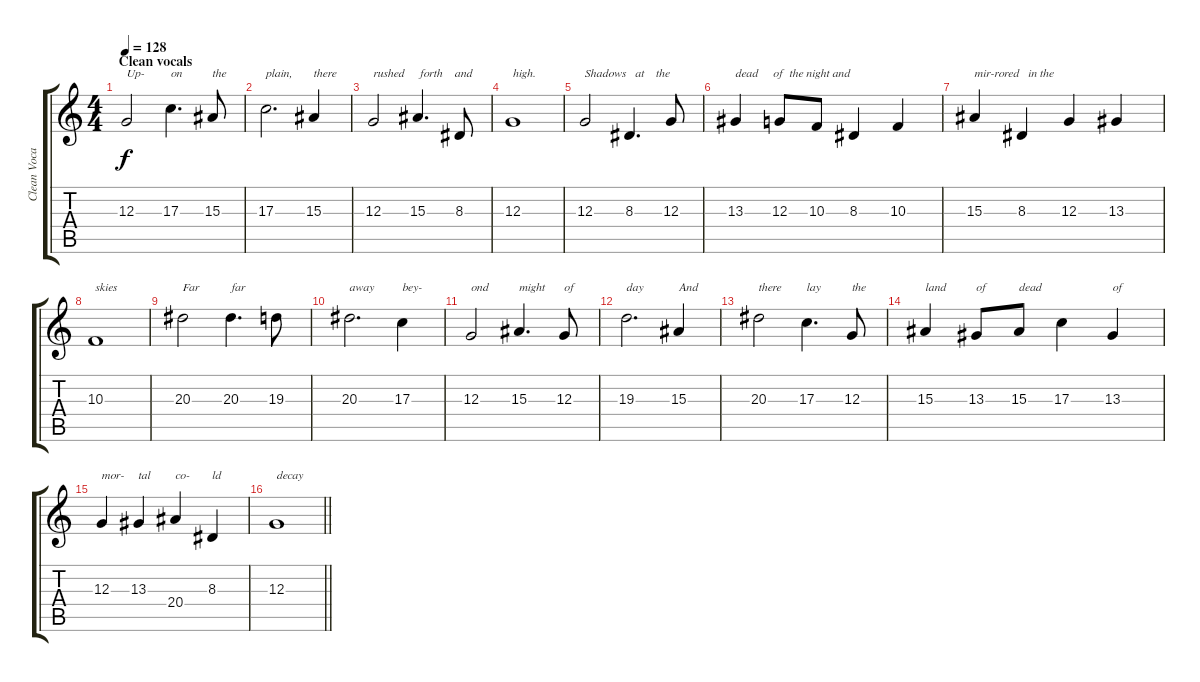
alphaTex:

\track ("Clean Vocals" "Clean Voca") {instrument viola}
\staff {score tabs}
\tuning (E4 B3 G3 D3 A2 E2) {hide}
\ts (4 4)
\section ("" "Clean vocals")
\tempo 128
\clef g2
\ks c
12.3.2{txt "Up-" dy f} 17.3.4{d txt "on"} 15.3.8{txt "the"} |
17.3.2{d txt "plain,"} 15.3.4{txt "there"} |
12.3.2{txt "rushed     forth    and"} 15.3.4{d} 8.3.8 |
12.3.1{txt "high."} |
12.3.2{txt "Shadows   at    the"} 8.3.4{d} 12.3.8 |
13.3.4{txt "dead     of  the night and"} 12.3.8 10.3.8 8.3.4 10.3.4 |
15.3.4{txt "mir-rored   in the "} 8.3.4 12.3.4 13.3.4 |
10.3.1{txt "skies"} |
20.3.2{txt "Far"} 20.3.4{d txt "far"} 19.3.8 |
20.3.2{d txt "away"} 17.3.4{txt "bey-"} |
12.3.2{txt "ond"} 15.3.4{d txt "might"} 12.3.8{txt "of"} |
19.3.2{d txt "day"} 15.3.4{txt "And"} |
20.3.2{txt "there"} 17.3.4{d txt "lay"} 12.3.8{txt "the"} |
15.3.4{txt "land"} 13.3.8{txt "of"} 15.3.8{txt "dead"} 17.3.4 13.3.4{txt "of"} |
12.3.4{txt "mor-"} 13.3.4{txt "tal"} 20.4.4{txt "co-"} 8.3.4{txt "ld"} |
\barLineRight lightlight
12.3.1{txt "decay"}
